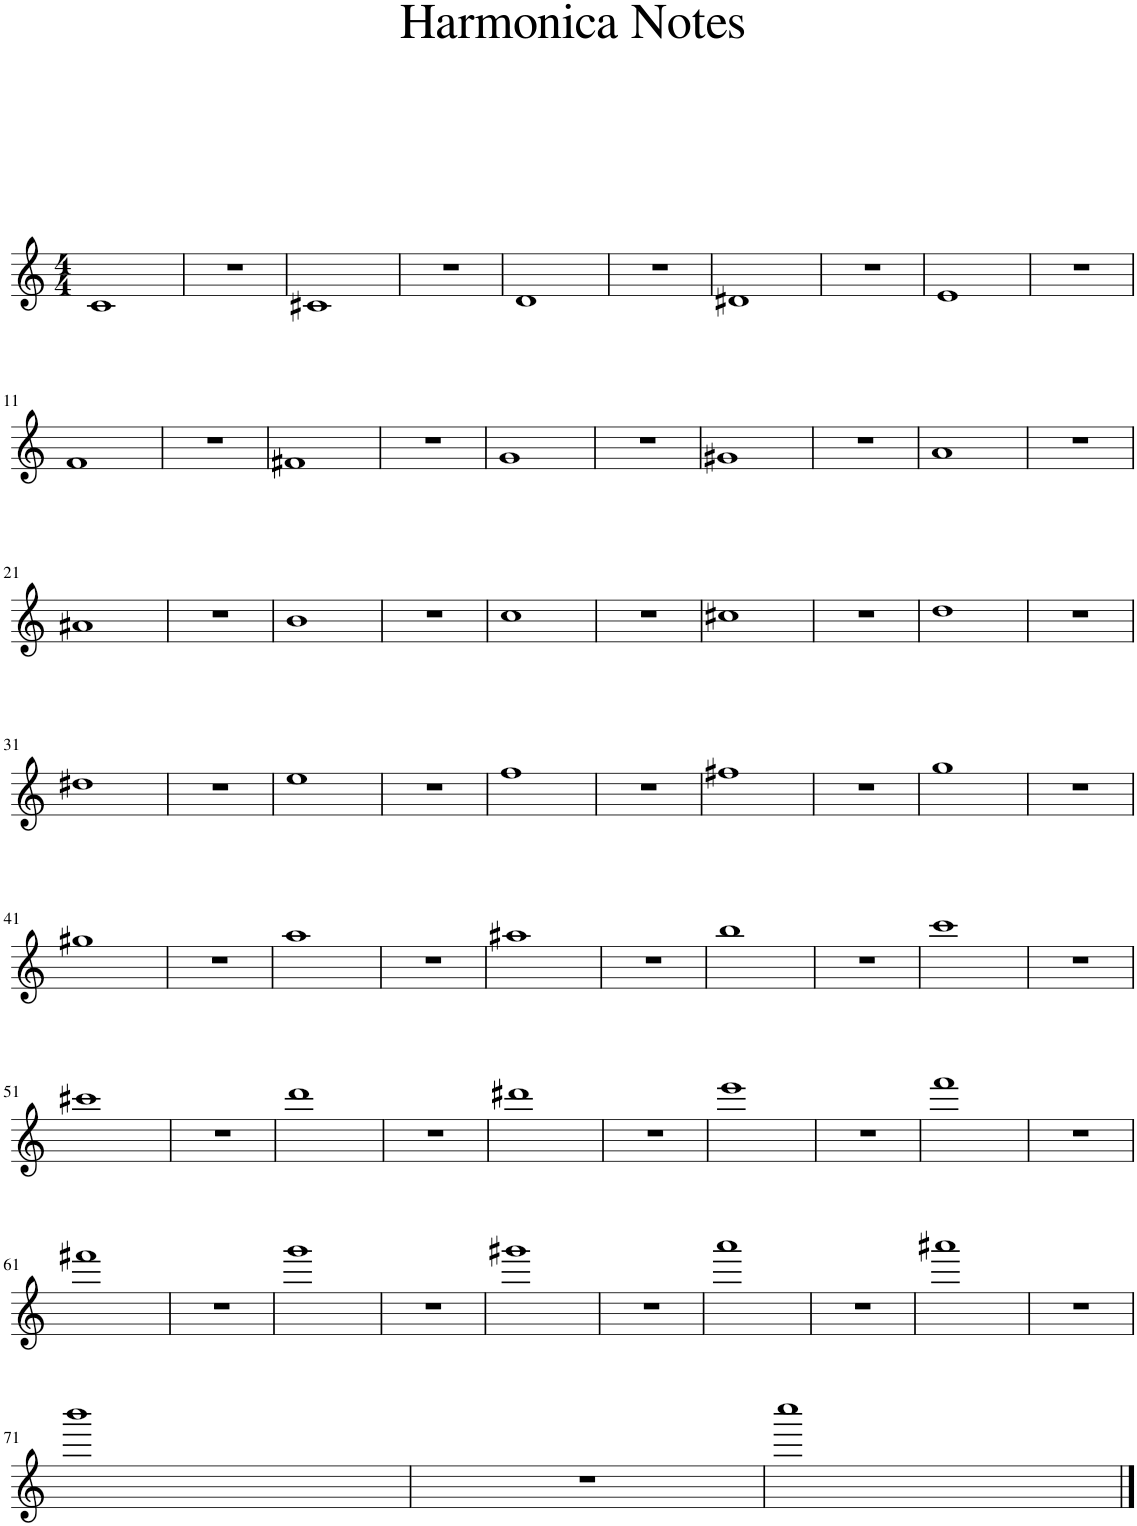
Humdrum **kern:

**kern
*part1
*staff1
*I"10 Hole C Diatonic Harmonica
*I'Harm.
*clefG2
*k[]
*M4/4
=1
1c
=2
1r
=3
1c#X
=4
1r
=5
1d
=6
1r
=7
1d#X
=8
1r
=9
1e
=10
1r
!!LO:LB:g=z
=11
1f
=12
1r
=13
1f#X
=14
1r
=15
1g
=16
1r
=17
1g#X
=18
1r
=19
1a
=20
1r
!!LO:LB:g=z
=21
1a#X
=22
1r
=23
1b
=24
1r
=25
1cc
=26
1r
=27
1cc#X
=28
1r
=29
1dd
=30
1r
!!LO:LB:g=z
=31
1dd#X
=32
1r
=33
1ee
=34
1r
=35
1ff
=36
1r
=37
1ff#X
=38
1r
=39
1gg
=40
1r
!!LO:LB:g=z
=41
1gg#X
=42
1r
=43
1aa
=44
1r
=45
1aa#X
=46
1r
=47
1bb
=48
1r
=49
1ccc
=50
1r
!!LO:LB:g=z
=51
1ccc#X
=52
1r
=53
1ddd
=54
1r
=55
1ddd#X
=56
1r
=57
1eee
=58
1r
=59
1fff
=60
1r
!!LO:LB:g=z
=61
1fff#X
=62
1r
=63
1ggg
=64
1r
=65
1ggg#X
=66
1r
=67
1aaa
=68
1r
=69
1aaa#X
=70
1r
!!LO:LB:g=z
=71
1bbb
=72
1r
=73
1cccc
==
*-
